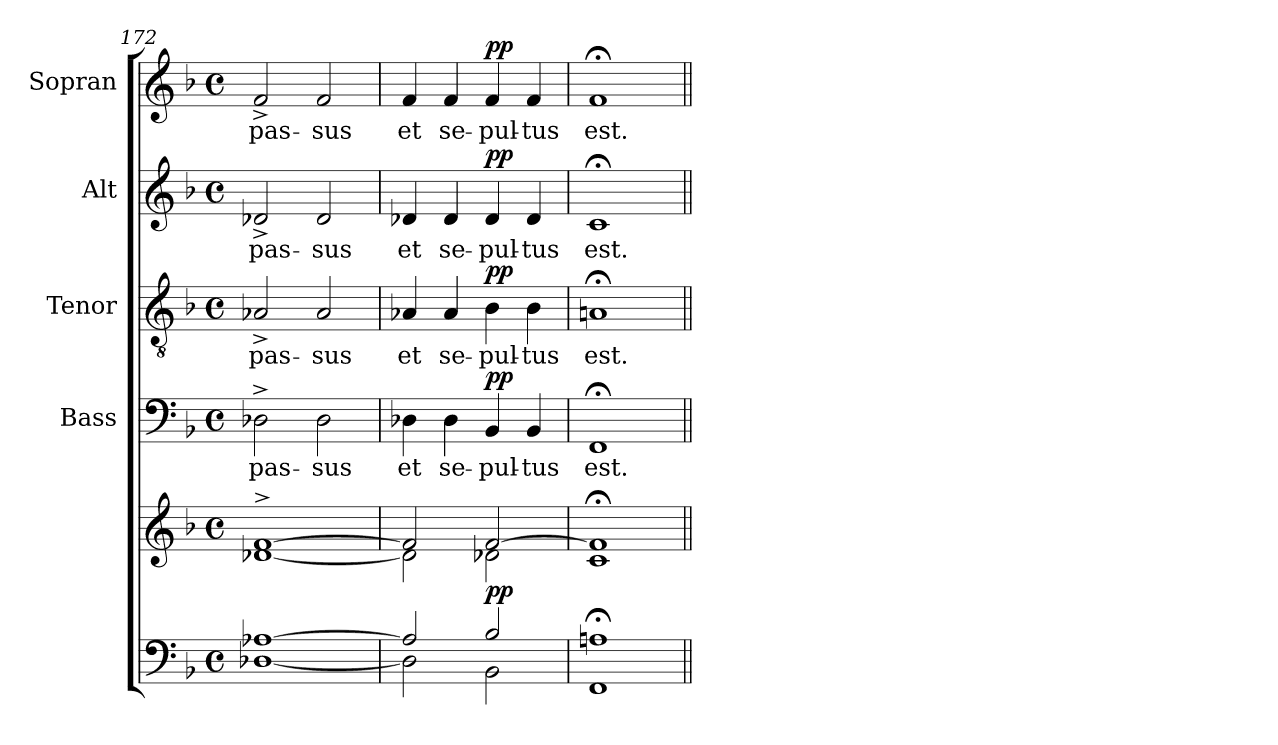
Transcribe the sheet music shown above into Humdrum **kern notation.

**kern	**kern	**dynam	**kern	**text	**dynam	**kern	**text	**dynam	**kern	**text	**dynam	**kern	**text	**dynam
*part5	*part5	*part5	*part4	*part4	*part4	*part3	*part3	*part3	*part2	*part2	*part2	*part1	*part1	*part1
*staff6	*staff5	*staff5/6	*staff4	*staff4	*staff4	*staff3	*staff3	*staff3	*staff2	*staff2	*staff2	*staff1	*staff1	*staff1
*	*	*	*I"Bass	*	*	*I"Tenor	*	*	*I"Alt	*	*	*I"Sopran	*	*
*	*	*	*I'B.	*	*	*I'T.	*	*	*I'A.	*	*	*I'S.	*	*
*clefF4	*clefG2	*	*clefF4	*	*	*clefGv2	*	*	*clefG2	*	*	*clefG2	*	*
*k[b-]	*k[b-]	*	*k[b-]	*	*	*k[b-]	*	*	*k[b-]	*	*	*k[b-]	*	*
*F:	*F:	*	*F:	*	*	*F:	*	*	*F:	*	*	*F:	*	*
*M4/4	*M4/4	*	*M4/4	*	*	*M4/4	*	*	*M4/4	*	*	*M4/4	*	*
*met(c)	*met(c)	*	*met(c)	*	*	*met(c)	*	*	*met(c)	*	*	*met(c)	*	*
=172	=172	=172	=172	=172	=172	=172	=172	=172	=172	=172	=172	=172	=172	=172
*^	*^	*	*	*	*	*	*	*	*	*	*	*	*	*
!	!	!	!	!	!	!LO:LY:b	!	!	!LO:LY:b	!	!	!LO:LY:b	!	!	!LO:LY:b	!
[>1A-X	[<1D-X	[>1f^>	[<1d-X	.	2D-X^>\	pas-	.	2A-X^>/	pas-	.	2d-X^>/	pas-	.	2f^>/	pas-	.
!	!	!	!	!	!	!LO:LY:b	!	!	!LO:LY:b	!	!	!LO:LY:b	!	!	!LO:LY:b	!
.	.	.	.	.	2D-\	-sus	.	2A-/	-sus	.	2d-/	-sus	.	2f/	-sus	.
=173	=173	=173	=173	=173	=173	=173	=173	=173	=173	=173	=173	=173	=173	=173	=173	=173
!	!	!	!	!	!	!LO:LY:b	!	!	!LO:LY:b	!	!	!LO:LY:b	!	!	!LO:LY:b	!
2A-/]	2D-\]	2f/]	2d-\]	.	4D-X\	et	.	4A-X/	et	.	4d-X/	et	.	4f/	et	.
!	!	!	!	!	!	!LO:LY:b	!	!	!LO:LY:b	!	!	!LO:LY:b	!	!	!LO:LY:b	!
.	.	.	.	.	4D-\	se-	.	4A-/	se-	.	4d-/	se-	.	4f/	se-	.
!	!	!	!	!LO:DY:b	!	!LO:LY:b	!LO:DY:a	!	!LO:LY:b	!LO:DY:a	!	!LO:LY:b	!LO:DY:a	!	!LO:LY:b	!LO:DY:a
2B-/	2BB-\	[>2f/	2d-X\	pp	4BB-/	-pul-	pp	4B-\	-pul-	pp	4d-/	-pul-	pp	4f/	-pul-	pp
!	!	!	!	!	!	!LO:LY:b	!	!	!LO:LY:b	!	!	!LO:LY:b	!	!	!LO:LY:b	!
.	.	.	.	.	4BB-/	-tus	.	4B-\	-tus	.	4d-/	-tus	.	4f/	-tus	.
!!LO:PB:g=z
=174	=174	=174	=174	=174	=174	=174	=174	=174	=174	=174	=174	=174	=174	=174	=174	=174
!	!	!	!	!	!	!LO:LY:b	!	!	!LO:LY:b	!	!	!LO:LY:b	!	!	!LO:LY:b	!
1An;	1FF	1f;<]	1c	.	1FF;<	est.	.	1An;<	est.	.	1c;<	est.	.	1f;<	est.	.
*v	*v	*	*	*	*	*	*	*	*	*	*	*	*	*	*	*
*	*v	*v	*	*	*	*	*	*	*	*	*	*	*	*	*
=||	=||	=||	=||	=||	=||	=||	=||	=||	=||	=||	=||	=||	=||	=||
*-	*-	*-	*-	*-	*-	*-	*-	*-	*-	*-	*-	*-	*-	*-
